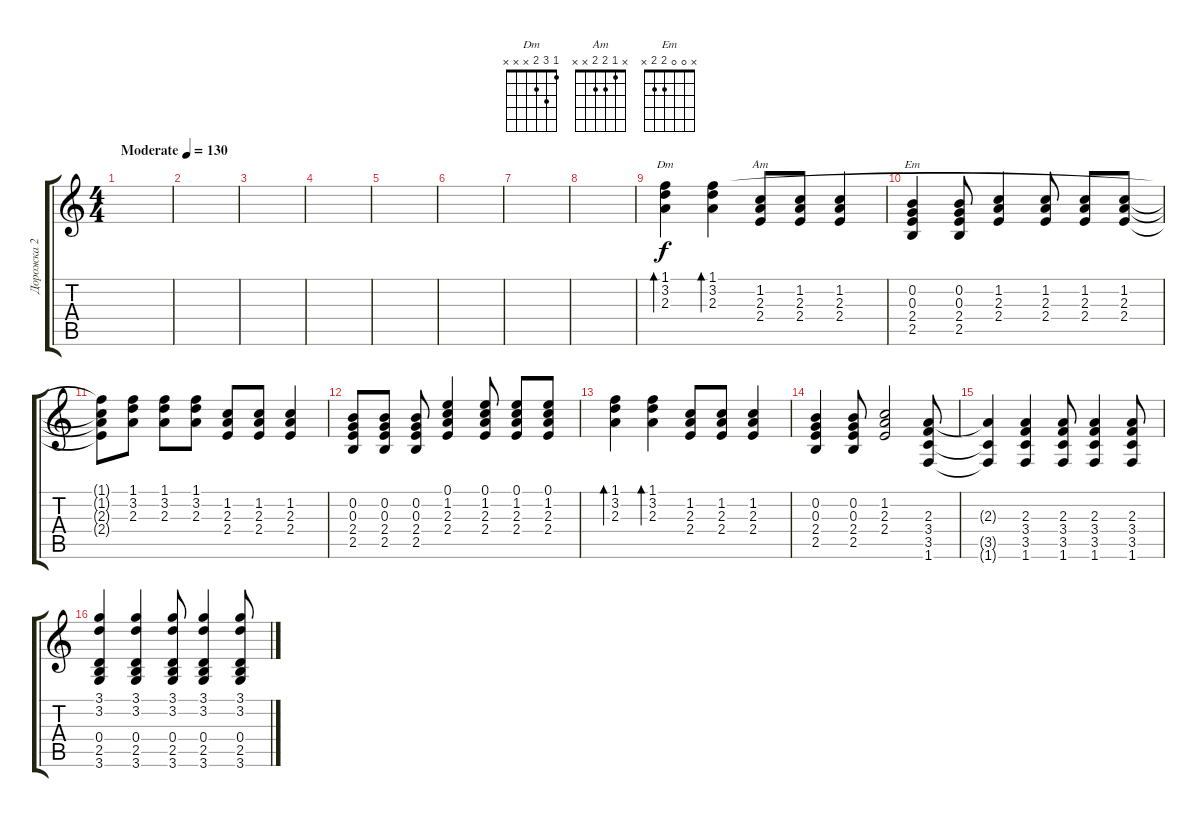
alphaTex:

\track ("Дорожка 2" "Дорожка 2") {instrument acousticguitarsteel}
\staff {score tabs}
\tuning (E4 B3 G3 D3 A2 E2) {hide}
\chord ("Dm" 1 3 2 x x x)
\chord ("Am" x 1 2 2 x x)
\chord ("Em" x 0 0 2 2 x)
\ts (4 4)
\tempo (130 "Moderate")
\clef g2
\ks c
|
|
|
|
|
|
|
|
(1.1 3.2 2.3).4{bd 60 ch "Dm"} (1.1 3.2 2.3).4{bd 60} (1.2 2.3 2.4).8{ch "Am"} (1.2 2.3 2.4).8 (1.2 2.3 2.4).4 |
(0.2 0.3 2.4 2.5).4{ch "Em"} (0.2 0.3 2.4 2.5).8 (1.2 2.3 2.4).4 (1.2 2.3 2.4).8 (1.2 2.3 2.4).8 (1.2 2.3 2.4).8 |
(1.1{t} 1.2{t} 2.3{t} 2.4{t}).8 (1.1 3.2 2.3).8 (1.1 3.2 2.3).8 (1.1 3.2 2.3).8 (1.2 2.3 2.4).8 (1.2 2.3 2.4).8 (1.2 2.3 2.4).4 |
(0.2 0.3 2.4 2.5).8 (0.2 0.3 2.4 2.5).8 (0.2 0.3 2.4 2.5).8 (0.1 1.2 2.3 2.4).4 (0.1 1.2 2.3 2.4).8 (0.1 1.2 2.3 2.4).8 (0.1 1.2 2.3 2.4).8 |
(1.1 3.2 2.3).4{bd 60} (1.1 3.2 2.3).4{bd 60} (1.2 2.3 2.4).8 (1.2 2.3 2.4).8 (1.2 2.3 2.4).4 |
(0.2 0.3 2.4 2.5).4 (0.2 0.3 2.4 2.5).8 (1.2 2.3 2.4).2 (2.3 3.4 3.5 1.6).8 |
(2.3{t} 3.5{t} 1.6{t}).4 (2.3 3.4 3.5 1.6).4 (2.3 3.4 3.5 1.6).8 (2.3 3.4 3.5 1.6).4 (2.3 3.4 3.5 1.6).8 |
(3.1 3.2 0.4 2.5 3.6).4 (3.1 3.2 0.4 2.5 3.6).4 (3.1 3.2 0.4 2.5 3.6).8 (3.1 3.2 0.4 2.5 3.6).4 (3.1 3.2 0.4 2.5 3.6).8
